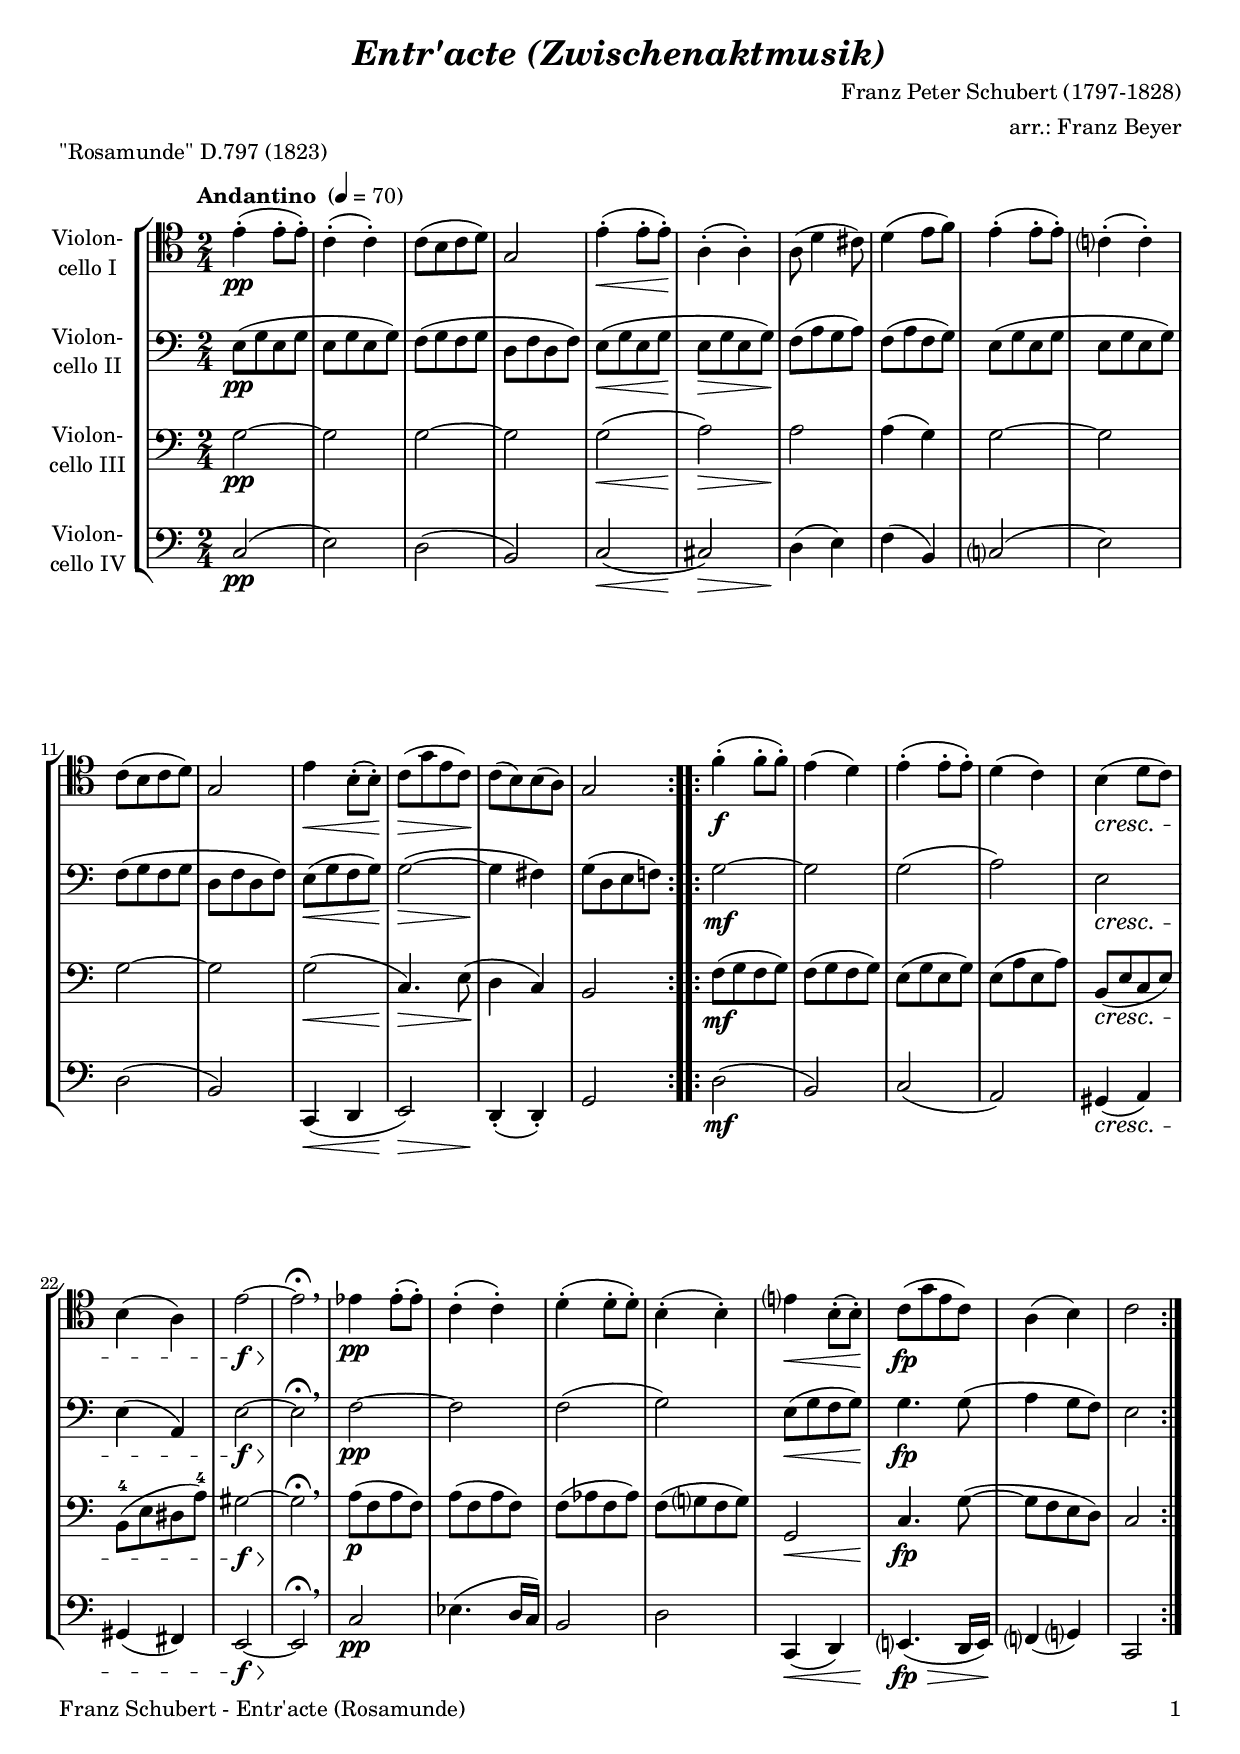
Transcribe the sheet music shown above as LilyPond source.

\version "2.18.2"
\include "deutsch.ly"
  
#(set-global-staff-size 19)

\header {
  title     = \markup \bold \italic "Entr'acte (Zwischenaktmusik)"
  composer  = "Franz Peter Schubert (1797-1828)"
  arranger  = "arr.: Franz Beyer"
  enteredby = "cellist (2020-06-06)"
  piece     = "\"Rosamunde\" D.797 (1823)"
}

voiceconsts = {
  \key c \major
  \time 2/4
  \clef "bass"
  \numericTimeSignature
  \compressFullBarRests
  % Set default beaming for all staves
  \set Timing.beamExceptions = #'()
  \set Timing.baseMoment     = #(ly:make-moment 1 2)
  \set Timing.beatStructure  = #'(1)
  \tempo "Andantino " 4=70
}

micl = "clarinet"
mifl = "flute"
miob = "oboe"
mifh = "french horn"
misx = "tenor sax"
mist = "string ensemble 1"
miba = "cello"

rit  = \mark \markup \box \italic "ritenuto"

va = \relative c' {
  \voiceconsts
  \clef "tenor"

  \repeat volta 2 {
    e4(-.\pp e8-. e)-.
    c4(-. c)-.
    c8( h c d)
    g,2
    e'4(-.\< e8-. e)-.
    a,4(-.\! a)-.
    a8(\! d4 cis8)
    d4( e8 f)
    e4(-. e8-. e)-.
    c?4(-. c)-.

    c8( h c d)
    g,2
    e'4\< h8(-. h)-.
    c(\!\> g' e c)\!
    c( h) h( a)
    g2
  }

  \repeat volta 2 {
    f'4(-.\f f8-. f)-.
    e4( d)
    e(-. e8-. e)-.
    d4( c)

    h(\cresc d8 c)
    h4( a)
    e'2~\f\>
    e\fermata\! \breathe
    es4\pp es8(-. es)-.
    c4(-. c)-.
    d(-. d8-. d)-.
    h4(-. h)-.
    e?\< h8(-. h)-.
    c(\!\fp g' e c)
    a4( h)
    c2
  }
}

vb = \relative c {
  \voiceconsts

  \repeat volta 2 {
    e8(\pp g e g
    e g e g)
    f( g f g
    d f d f)
    e(\< g e g
    e\!\> g e g)
    f(\! a g a)
    f( a f g)
    e( g e g e g e g)

    f( g f g
    d f d f)
    e(\< g f g)
    g2(~\>
    g4\! fis)
    g8( d e f!)
  }

  \repeat volta 2 {
    g2~\mf
    g
    g(
    a)

    e\cresc
    e4( a,)
    e'2~\f\>
    e\fermata\! \breathe
    f~\pp
    f
    f(
    g)
    e8(\< g f g)
    g4.\!\fp g8(
    a4 g8 f)
    e2
  }
}

vc = \relative c' {
  \voiceconsts

  \repeat volta 2 {
    g2~\pp
    g
    g~
    g
    g(\<
    a)\!\>
    a\!
    a4( g)
    g2~
    g

    g~
    g
    g(\<
    c,4.)\!\> e8(\!
    d4 c)
    h2
  }

  \repeat volta 2 {
    f'8(\mf g f g)
    f( g f g)
    e( g e g)
    e( a e a)

    h,(\cresc e c e)
    h(-4 e dis a')-4
    gis2~\f\>
    gis\fermata\! \breathe
    a8(\p f a f)
    a( f a f)
    f( as f as)
    f( g? f g)
    g,2\<
    c4.\!\fp g'8(~
    g f e d)
    c2
  }
}

vd = \relative c {
  \voiceconsts

  \repeat volta 2 {
    c2(\pp
    e)
    d(
    h)
    c(\<
    cis)\!\>
    d4(\! e)
    f( h,)
    c?2(
    e)

    d(
    h)
    c,4(\< d
    e2)\!\>
    d4(-.\! d)-.
    g2
  }

  \repeat volta 2 {
    d'(\mf
    h)
    c(
    a)

    gis4(\cresc a)
    gis( fis)
    e2~\f\>
    e\fermata\! \breathe
    c'\pp
    es4.( d16 c)
    h2
    d
    c,4(\< d)
    e?4.(\!\fp\> d16 e)
    f?4(\! g?)
    c,2
  }
}


music = \new StaffGroup <<
      \new Staff {
	\set Staff.midiInstrument = \miba
	\set Staff.instrumentName = \markup \center-column { "Violon-" "cello I" }
	\transpose c c { \va }
      }

      \new Staff {
	\set Staff.midiInstrument = \miba
	\set Staff.instrumentName = \markup \center-column { "Violon-" "cello II" }
	\transpose c c { \vb }
      }

      \new Staff {
	\set Staff.midiInstrument = \miba
	\set Staff.instrumentName = \markup \center-column { "Violon-" "cello III" }
	\transpose c c { \vc }
      }

      \new Staff {
	\set Staff.midiInstrument = \miba
	\set Staff.instrumentName = \markup \center-column { "Violon-" "cello IV" }
	\transpose c c { \vd }
      }
>>

\book {
   \paper {
    print-page-number = ##t
    print-first-page-number = ##t
    ragged-last-bottom = ##f
    oddHeaderMarkup = \markup \null
    evenHeaderMarkup = \markup \null
    oddFooterMarkup = \markup {
      \fill-line {
        \on-the-fly #print-page-number-check-first
        "Franz Schubert - Entr'acte (Rosamunde)" \fromproperty #'page:page-number-string
      }
    }
    evenFooterMarkup = \oddFooterMarkup
  } \score {
    \music
    \layout {}
  }

  \score {
    \unfoldRepeats \music

    \midi {
      \context {
        \Score
      }
    }
  }
}